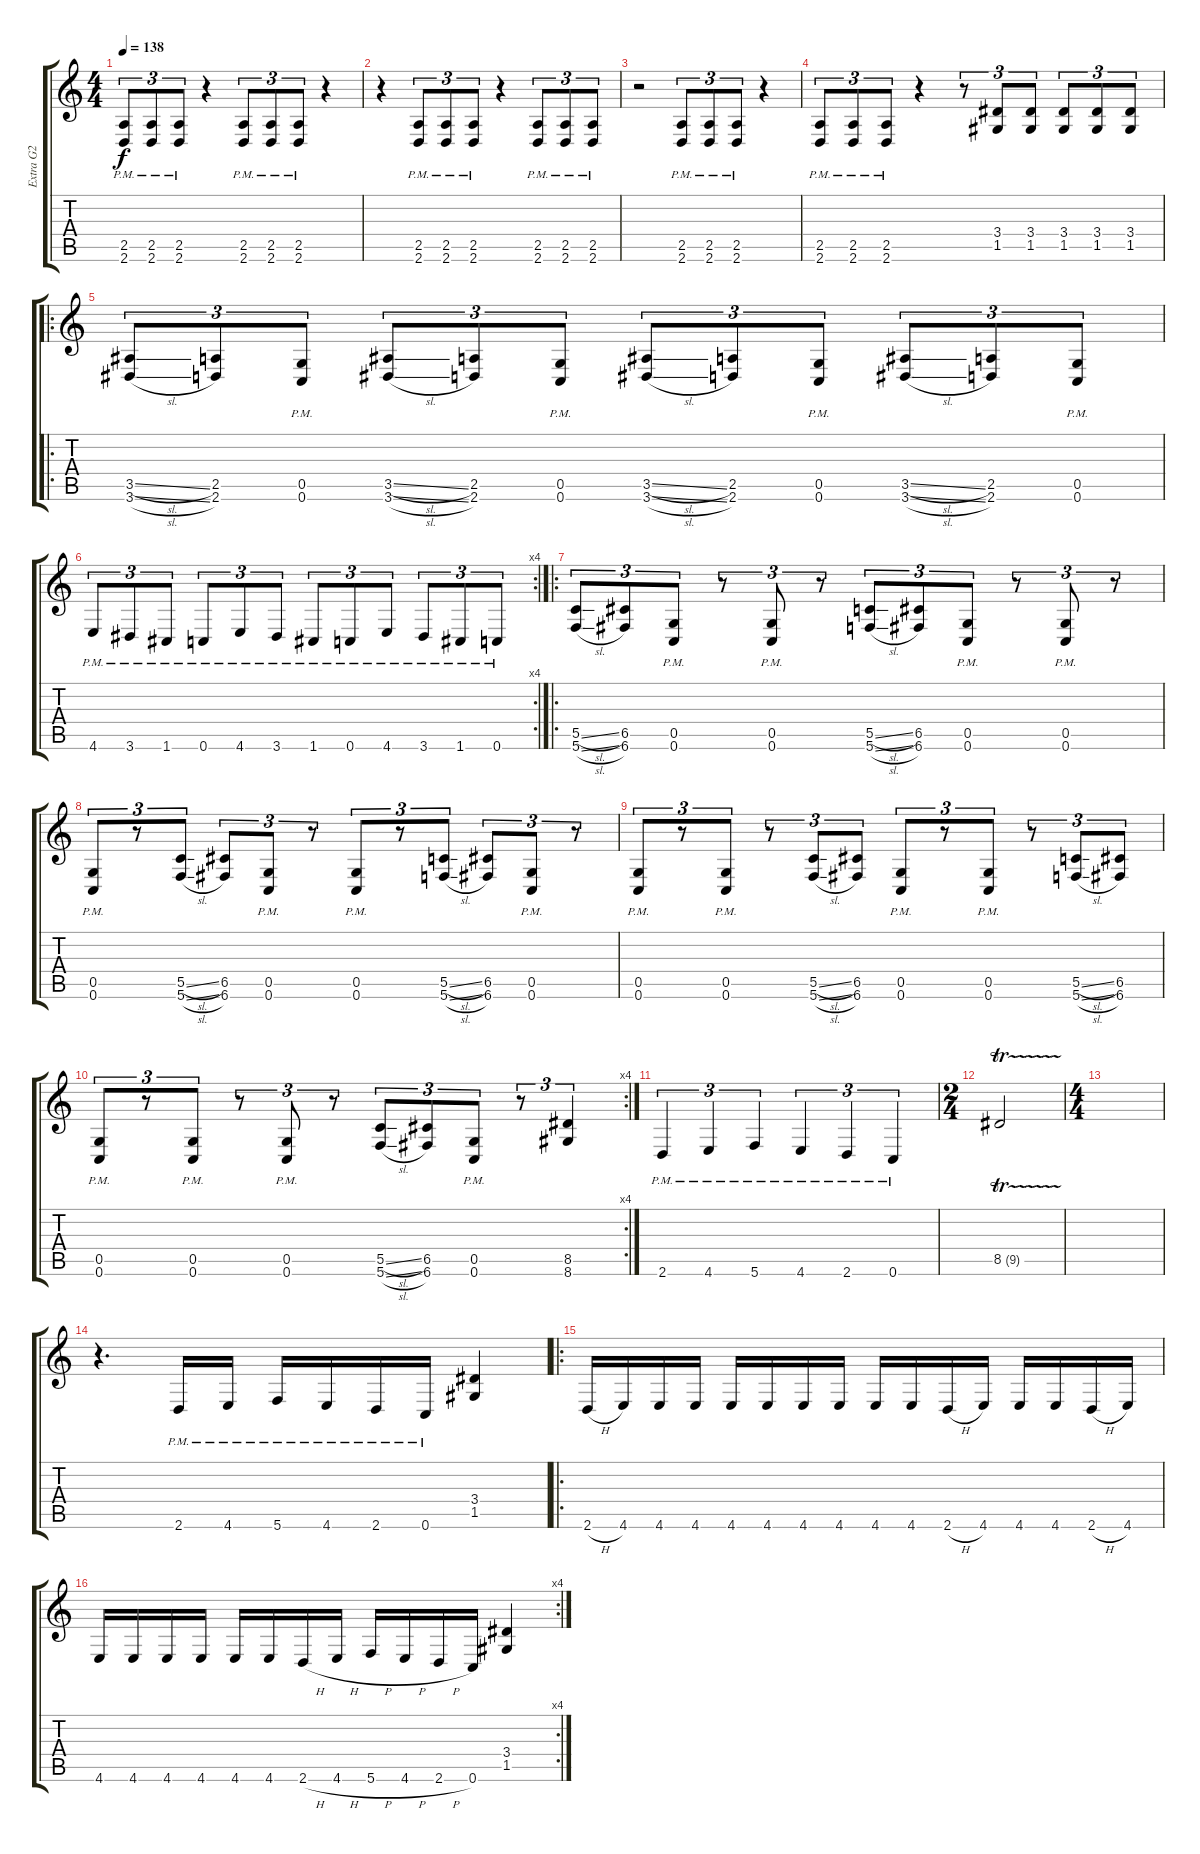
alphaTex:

\track ("Extra G2" "Extra G2") {instrument overdrivenguitar}
\staff {score tabs}
\tuning (D4 A3 F3 C3 G2 C2) {hide}
\ts (4 4)
\tempo 138
\clef g2
\ks c
(2.5{pm} 2.6{pm}).8{tu (3 2) dy f} (2.5{pm} 2.6{pm}).8{tu (3 2)} (2.5{pm} 2.6{pm}).8{tu (3 2)} r.4 (2.5{pm} 2.6{pm}).8{tu (3 2)} (2.5{pm} 2.6{pm}).8{tu (3 2)} (2.5{pm} 2.6{pm}).8{tu (3 2)} r.4 |
r.4 (2.5{pm} 2.6{pm}).8{tu (3 2)} (2.5{pm} 2.6{pm}).8{tu (3 2)} (2.5{pm} 2.6{pm}).8{tu (3 2)} r.4 (2.5{pm} 2.6{pm}).8{tu (3 2)} (2.5{pm} 2.6{pm}).8{tu (3 2)} (2.5{pm} 2.6{pm}).8{tu (3 2)} |
r.2 (2.5{pm} 2.6{pm}).8{tu (3 2)} (2.5{pm} 2.6{pm}).8{tu (3 2)} (2.5{pm} 2.6{pm}).8{tu (3 2)} r.4 |
(2.5{pm} 2.6{pm}).8{tu (3 2)} (2.5{pm} 2.6{pm}).8{tu (3 2)} (2.5{pm} 2.6{pm}).8{tu (3 2)} r.4 r.8{tu (3 2)} (3.4 1.5).8{tu (3 2)} (3.4 1.5).8{tu (3 2)} (3.4 1.5).8{tu (3 2)} (3.4 1.5).8{tu (3 2)} (3.4 1.5).8{tu (3 2)} |
\ro
(3.5{sl} 3.6{sl}).8{tu (3 2)} (2.5 2.6).8{tu (3 2)} (0.5{pm} 0.6{pm}).8{tu (3 2)} (3.5{sl} 3.6{sl}).8{tu (3 2)} (2.5 2.6).8{tu (3 2)} (0.5{pm} 0.6{pm}).8{tu (3 2)} (3.5{sl} 3.6{sl}).8{tu (3 2)} (2.5 2.6).8{tu (3 2)} (0.5{pm} 0.6{pm}).8{tu (3 2)} (3.5{sl} 3.6{sl}).8{tu (3 2)} (2.5 2.6).8{tu (3 2)} (0.5{pm} 0.6{pm}).8{tu (3 2)} |
\rc 4
4.6{pm}.8{tu (3 2)} 3.6{pm}.8{tu (3 2)} 1.6{pm}.8{tu (3 2)} 0.6{pm}.8{tu (3 2)} 4.6{pm}.8{tu (3 2)} 3.6{pm}.8{tu (3 2)} 1.6{pm}.8{tu (3 2)} 0.6{pm}.8{tu (3 2)} 4.6{pm}.8{tu (3 2)} 3.6{pm}.8{tu (3 2)} 1.6{pm}.8{tu (3 2)} 0.6{pm}.8{tu (3 2)} |
\ro
(5.5{sl} 5.6{sl}).8{tu (3 2)} (6.5 6.6).8{tu (3 2)} (0.5{pm} 0.6{pm}).8{tu (3 2)} r.8{tu (3 2)} (0.5{pm} 0.6{pm}).8{tu (3 2)} r.8{tu (3 2)} (5.5{sl} 5.6{sl}).8{tu (3 2)} (6.5 6.6).8{tu (3 2)} (0.5{pm} 0.6{pm}).8{tu (3 2)} r.8{tu (3 2)} (0.5{pm} 0.6{pm}).8{tu (3 2)} r.8{tu (3 2)} |
(0.5{pm} 0.6{pm}).8{tu (3 2)} r.8{tu (3 2)} (5.5{sl} 5.6{sl}).8{tu (3 2)} (6.5 6.6).8{tu (3 2)} (0.5{pm} 0.6{pm}).8{tu (3 2)} r.8{tu (3 2)} (0.5{pm} 0.6{pm}).8{tu (3 2)} r.8{tu (3 2)} (5.5{sl} 5.6{sl}).8{tu (3 2)} (6.5 6.6).8{tu (3 2)} (0.5{pm} 0.6{pm}).8{tu (3 2)} r.8{tu (3 2)} |
(0.5{pm} 0.6{pm}).8{tu (3 2)} r.8{tu (3 2)} (0.5{pm} 0.6{pm}).8{tu (3 2)} r.8{tu (3 2)} (5.5{sl} 5.6{sl}).8{tu (3 2)} (6.5 6.6).8{tu (3 2)} (0.5{pm} 0.6{pm}).8{tu (3 2)} r.8{tu (3 2)} (0.5{pm} 0.6{pm}).8{tu (3 2)} r.8{tu (3 2)} (5.5{sl} 5.6{sl}).8{tu (3 2)} (6.5 6.6).8{tu (3 2)} |
\rc 4
(0.5{pm} 0.6{pm}).8{tu (3 2)} r.8{tu (3 2)} (0.5{pm} 0.6{pm}).8{tu (3 2)} r.8{tu (3 2)} (0.5{pm} 0.6{pm}).8{tu (3 2)} r.8{tu (3 2)} (5.5{sl} 5.6{sl}).8{tu (3 2)} (6.5 6.6).8{tu (3 2)} (0.5{pm} 0.6{pm}).8{tu (3 2)} r.8{tu (3 2)} (8.5 8.6).4{tu (3 2)} |
2.6{pm}.4{tu (3 2)} 4.6{pm}.4{tu (3 2)} 5.6{pm}.4{tu (3 2)} 4.6{pm}.4{tu (3 2)} 2.6{pm}.4{tu (3 2)} 0.6{pm}.4{tu (3 2)} |
\ts (2 4)
8.5{tr (9 32)}.2 |
\ts (4 4)
|
r.4{d} 2.6{pm}.16 4.6{pm}.16 5.6{pm}.16 4.6{pm}.16 2.6{pm}.16 0.6{pm}.16 (3.4 1.5).4 |
\ro
2.6{h}.16 4.6.16 4.6.16 4.6.16 4.6.16 4.6.16 4.6.16 4.6.16 4.6.16 4.6.16 2.6{h}.16 4.6.16 4.6.16 4.6.16 2.6{h}.16 4.6.16 |
\rc 4
4.6.16 4.6.16 4.6.16 4.6.16 4.6.16 4.6.16 2.6{h}.16 4.6{h}.16 5.6{h}.16 4.6{h}.16 2.6{h}.16 0.6.16 (3.4 1.5).4
